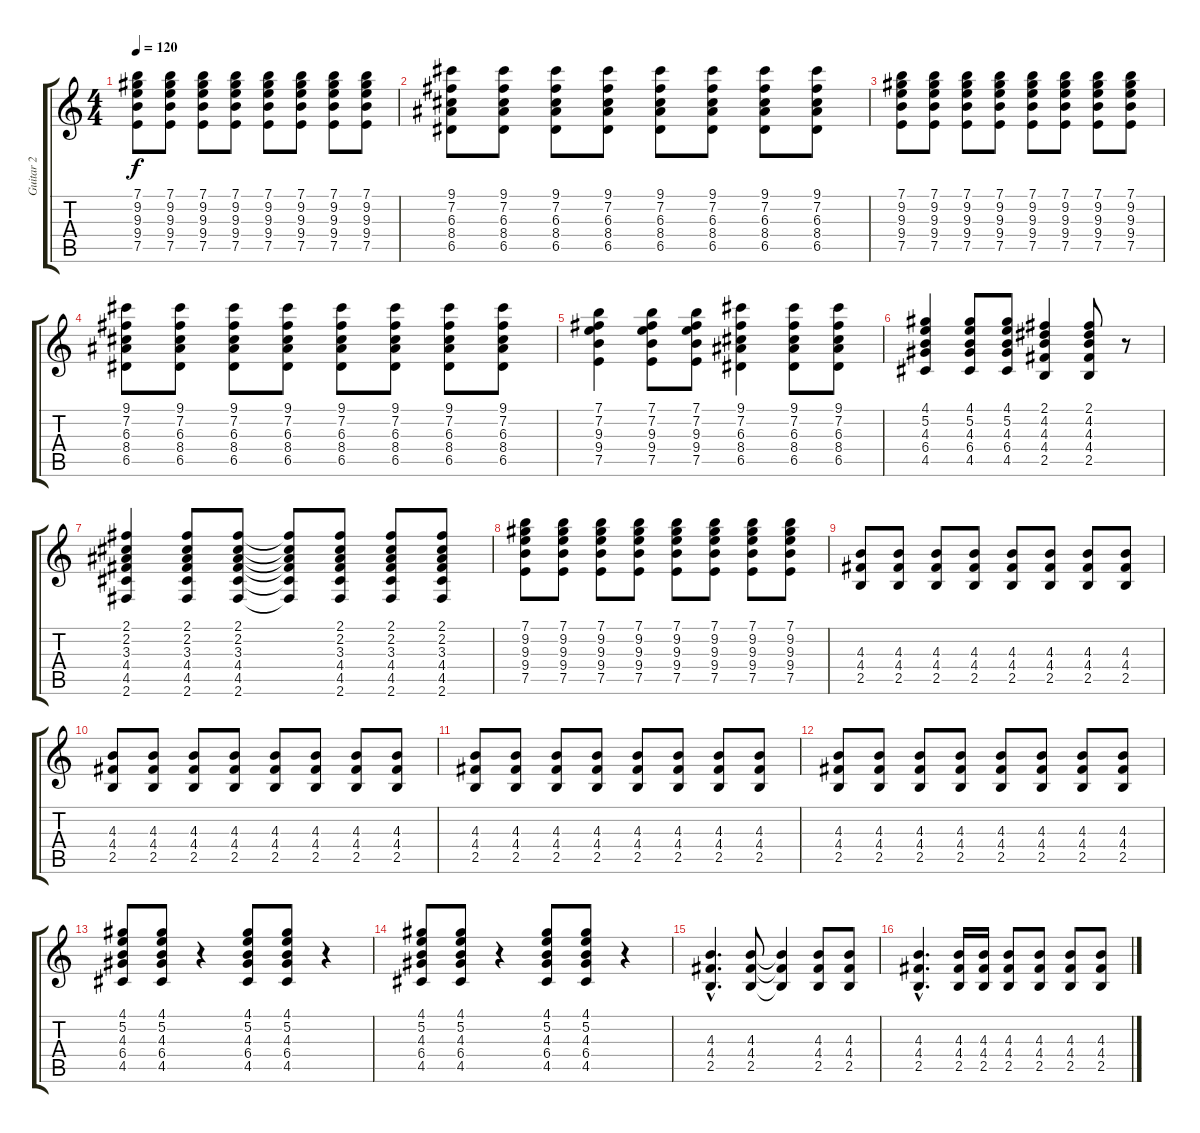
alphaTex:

\track ("Guitar 2" "Guitar 2") {instrument distortionguitar}
\staff {score tabs}
\tuning (E4 B3 G3 D3 A2 E2) {hide}
\ts (4 4)
\tempo 120
\clef g2
\ks c
(7.1 9.2 9.3 9.4 7.5).8{dy f} (7.1 9.2 9.3 9.4 7.5).8 (7.1 9.2 9.3 9.4 7.5).8 (7.1 9.2 9.3 9.4 7.5).8 (7.1 9.2 9.3 9.4 7.5).8 (7.1 9.2 9.3 9.4 7.5).8 (7.1 9.2 9.3 9.4 7.5).8 (7.1 9.2 9.3 9.4 7.5).8 |
(9.1 7.2 6.3 8.4 6.5).8 (9.1 7.2 6.3 8.4 6.5).8 (9.1 7.2 6.3 8.4 6.5).8 (9.1 7.2 6.3 8.4 6.5).8 (9.1 7.2 6.3 8.4 6.5).8 (9.1 7.2 6.3 8.4 6.5).8 (9.1 7.2 6.3 8.4 6.5).8 (9.1 7.2 6.3 8.4 6.5).8 |
(7.1 9.2 9.3 9.4 7.5).8 (7.1 9.2 9.3 9.4 7.5).8 (7.1 9.2 9.3 9.4 7.5).8 (7.1 9.2 9.3 9.4 7.5).8 (7.1 9.2 9.3 9.4 7.5).8 (7.1 9.2 9.3 9.4 7.5).8 (7.1 9.2 9.3 9.4 7.5).8 (7.1 9.2 9.3 9.4 7.5).8 |
(9.1 7.2 6.3 8.4 6.5).8 (9.1 7.2 6.3 8.4 6.5).8 (9.1 7.2 6.3 8.4 6.5).8 (9.1 7.2 6.3 8.4 6.5).8 (9.1 7.2 6.3 8.4 6.5).8 (9.1 7.2 6.3 8.4 6.5).8 (9.1 7.2 6.3 8.4 6.5).8 (9.1 7.2 6.3 8.4 6.5).8 |
(7.1 7.2 9.3 9.4 7.5).4 (7.1 7.2 9.3 9.4 7.5).8 (7.1 7.2 9.3 9.4 7.5).8 (9.1 7.2 6.3 8.4 6.5).4 (9.1 7.2 6.3 8.4 6.5).8 (9.1 7.2 6.3 8.4 6.5).8 |
(4.1 5.2 4.3 6.4 4.5).4 (4.1 5.2 4.3 6.4 4.5).8 (4.1 5.2 4.3 6.4 4.5).8 (2.1 4.2 4.3 4.4 2.5).4 (2.1 4.2 4.3 4.4 2.5).8 r.8 |
(2.1 2.2 3.3 4.4 4.5 2.6).4 (2.1 2.2 3.3 4.4 4.5 2.6).8 (2.1 2.2 3.3 4.4 4.5 2.6).8 (2.1{t} 2.2{t} 3.3{t} 4.4{t} 4.5{t} 2.6{t}).8 (2.1 2.2 3.3 4.4 4.5 2.6).8 (2.1 2.2 3.3 4.4 4.5 2.6).8 (2.1 2.2 3.3 4.4 4.5 2.6).8 |
(7.1 9.2 9.3 9.4 7.5).8 (7.1 9.2 9.3 9.4 7.5).8 (7.1 9.2 9.3 9.4 7.5).8 (7.1 9.2 9.3 9.4 7.5).8 (7.1 9.2 9.3 9.4 7.5).8 (7.1 9.2 9.3 9.4 7.5).8 (7.1 9.2 9.3 9.4 7.5).8 (7.1 9.2 9.3 9.4 7.5).8 |
(4.3 4.4 2.5).8 (4.3 4.4 2.5).8 (4.3 4.4 2.5).8 (4.3 4.4 2.5).8 (4.3 4.4 2.5).8 (4.3 4.4 2.5).8 (4.3 4.4 2.5).8 (4.3 4.4 2.5).8 |
(4.3 4.4 2.5).8 (4.3 4.4 2.5).8 (4.3 4.4 2.5).8 (4.3 4.4 2.5).8 (4.3 4.4 2.5).8 (4.3 4.4 2.5).8 (4.3 4.4 2.5).8 (4.3 4.4 2.5).8 |
(4.3 4.4 2.5).8 (4.3 4.4 2.5).8 (4.3 4.4 2.5).8 (4.3 4.4 2.5).8 (4.3 4.4 2.5).8 (4.3 4.4 2.5).8 (4.3 4.4 2.5).8 (4.3 4.4 2.5).8 |
(4.3 4.4 2.5).8 (4.3 4.4 2.5).8 (4.3 4.4 2.5).8 (4.3 4.4 2.5).8 (4.3 4.4 2.5).8 (4.3 4.4 2.5).8 (4.3 4.4 2.5).8 (4.3 4.4 2.5).8 |
(4.1 5.2 4.3 6.4 4.5).8 (4.1 5.2 4.3 6.4 4.5).8 r.4 (4.1 5.2 4.3 6.4 4.5).8 (4.1 5.2 4.3 6.4 4.5).8 r.4 |
(4.1 5.2 4.3 6.4 4.5).8 (4.1 5.2 4.3 6.4 4.5).8 r.4 (4.1 5.2 4.3 6.4 4.5).8 (4.1 5.2 4.3 6.4 4.5).8 r.4 |
(4.3{hac} 4.4{hac} 2.5{hac}).4{d} (4.3 4.4 2.5).8 (4.3{t} 4.4{t} 2.5{t}).4 (4.3 4.4 2.5).8 (4.3 4.4 2.5).8 |
(4.3{hac} 4.4{hac} 2.5{hac}).4{d} (4.3 4.4 2.5).16 (4.3 4.4 2.5).16 (4.3 4.4 2.5).8 (4.3 4.4 2.5).8 (4.3 4.4 2.5).8 (4.3 4.4 2.5).8
